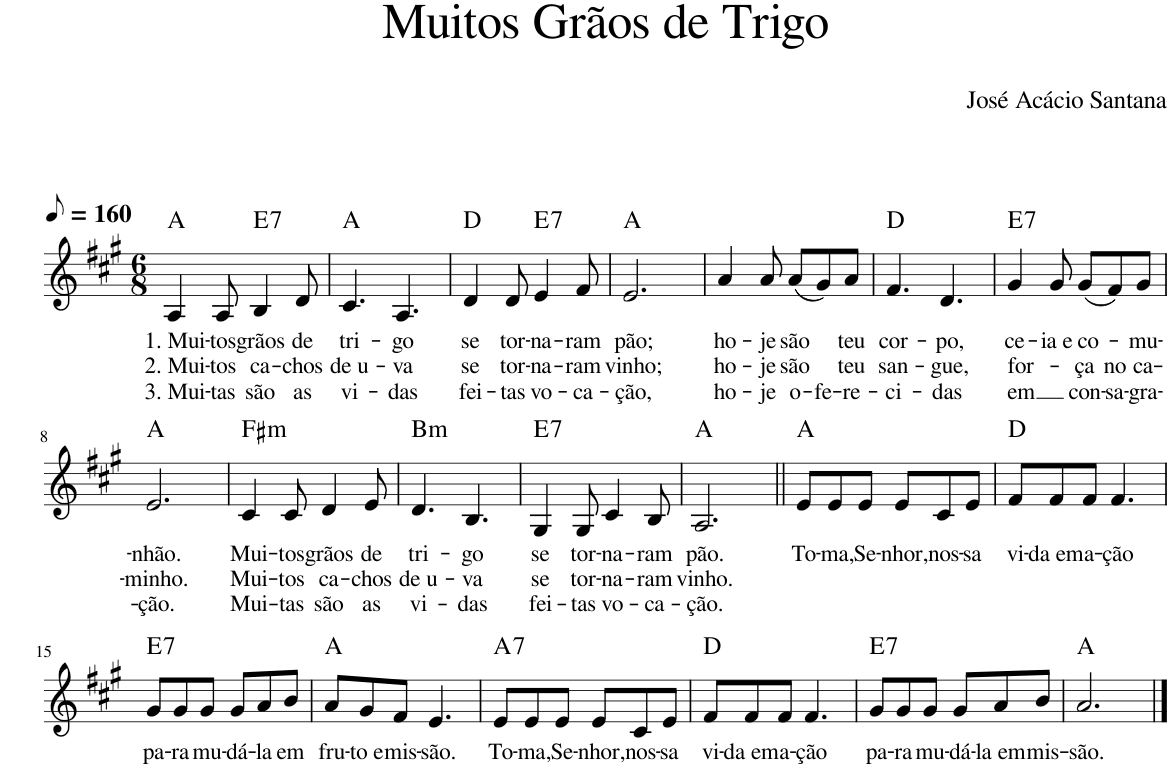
**kern	**text	**text	**text	**harte
*part1	*part1	*part1	*part1	*part1
*staff1	*staff1	*staff1	*staff1	*
*I"Voz	*	*	*	*
*I'Vo.	*	*	*	*
*clefG2	*	*	*	*
*k[f#c#g#]	*	*	*	*
*M6/8	*	*	*	*
*MM80	*	*	*	*
=1	=1	=1	=1	=1
!	!LO:LY:b	!LO:LY:b	!LO:LY:b	!
4A/	1. Mui-	2. Mui-	3. Mui-	A:maj
!	!LO:LY:b	!LO:LY:b	!LO:LY:b	!
8A/	-tos	-tos	-tas	.
!	!LO:LY:b	!LO:LY:b	!LO:LY:b	!LO:H:kt=7
4B/	grãos	ca-	são	E:7
!	!LO:LY:b	!LO:LY:b	!LO:LY:b	!
8d/	de	-chos	as	.
=2	=2	=2	=2	=2
!	!LO:LY:b	!LO:LY:b	!LO:LY:b	!
4.c#/	tri-	de u-	vi-	A:maj
!	!LO:LY:b	!LO:LY:b	!LO:LY:b	!
4.A/	-go	-va	-das	.
=3	=3	=3	=3	=3
!	!LO:LY:b	!LO:LY:b	!LO:LY:b	!
4d/	se	se	fei-	D:maj
!	!LO:LY:b	!LO:LY:b	!LO:LY:b	!
8d/	tor-	tor-	-tas	.
!	!LO:LY:b	!LO:LY:b	!LO:LY:b	!LO:H:kt=7
4e/	-na-	-na-	vo-	E:7
!	!LO:LY:b	!LO:LY:b	!LO:LY:b	!
8f#/	-ram	-ram	-ca-	.
=4	=4	=4	=4	=4
!	!LO:LY:b	!LO:LY:b	!LO:LY:b	!
2.e/	pão;	vinho;	-ção,	A:maj
=5	=5	=5	=5	=5
!	!LO:LY:b	!LO:LY:b	!LO:LY:b	!
4a/	ho-	ho-	ho-	.
!	!LO:LY:b	!LO:LY:b	!LO:LY:b	!
8a/	-je	-je	-je	.
!	!LO:LY:b	!LO:LY:b	!LO:LY:b	!
(8a/L	são	são	o-	.
!	!	!	!LO:LY:b	!
8g#/)	.	.	-fe-	.
!	!LO:LY:b	!LO:LY:b	!LO:LY:b	!
8a/J	teu	teu	-re-	.
=6	=6	=6	=6	=6
!	!LO:LY:b	!LO:LY:b	!LO:LY:b	!
4.f#/	cor-	san-	-ci-	D:maj
!	!LO:LY:b	!LO:LY:b	!LO:LY:b	!
4.d/	-po,	-gue,	-das	.
=7	=7	=7	=7	=7
!	!LO:LY:b	!LO:LY:b	!LO:LY:b	!LO:H:kt=7
4g#/	ce-	for-	em	E:7
!	!LO:LY:b	!	!	!
8g#/	-ia e	.	.	.
!	!LO:LY:b	!LO:LY:b	!LO:LY:b	!
(8g#/L	co-	-ça	con-	.
!	!	!LO:LY:b	!LO:LY:b	!
8f#/)	.	no	-sa-	.
!	!LO:LY:b	!LO:LY:b	!LO:LY:b	!
8g#/J	-mu-	ca-	-gra-	.
!!LO:LB:g=z
=8	=8	=8	=8	=8
!	!LO:LY:b	!LO:LY:b	!LO:LY:b	!
2.e/	-nhão.	-minho.	-ção.	A:maj
=9	=9	=9	=9	=9
!	!LO:LY:b	!LO:LY:b	!LO:LY:b	!LO:H:kt=m
4c#/	Mui-	Mui-	Mui-	F#:min
!	!LO:LY:b	!LO:LY:b	!LO:LY:b	!
8c#/	-tos	-tos	-tas	.
!	!LO:LY:b	!LO:LY:b	!LO:LY:b	!
4d/	grãos	ca-	são	.
!	!LO:LY:b	!LO:LY:b	!LO:LY:b	!
8e/	de	-chos	as	.
=10	=10	=10	=10	=10
!	!LO:LY:b	!LO:LY:b	!LO:LY:b	!LO:H:kt=m
4.d/	tri-	de u-	vi-	B:min
!	!LO:LY:b	!LO:LY:b	!LO:LY:b	!
4.B/	-go	-va	-das	.
=11	=11	=11	=11	=11
!	!LO:LY:b	!LO:LY:b	!LO:LY:b	!LO:H:kt=7
4G#/	se	se	fei-	E:7
!	!LO:LY:b	!LO:LY:b	!LO:LY:b	!
8G#/	tor-	tor-	-tas	.
!	!LO:LY:b	!LO:LY:b	!LO:LY:b	!
4c#/	-na-	-na-	vo-	.
!	!LO:LY:b	!LO:LY:b	!LO:LY:b	!
8B/	-ram	-ram	-ca-	.
=12	=12	=12	=12	=12
!	!LO:LY:b	!LO:LY:b	!LO:LY:b	!
2.A/	pão.	vinho.	-ção.	A:maj
=13||	=13||	=13||	=13||	=13||
!	!LO:LY:b	!	!	!
8e/L	To-	.	.	A:maj
!	!LO:LY:b	!	!	!
8e/	-ma,	.	.	.
!	!LO:LY:b	!	!	!
8e/J	Se-	.	.	.
!	!LO:LY:b	!	!	!
8e/L	-nhor,	.	.	.
!	!LO:LY:b	!	!	!
8c#/	nos-	.	.	.
!	!LO:LY:b	!	!	!
8e/J	-sa	.	.	.
=14	=14	=14	=14	=14
!	!LO:LY:b	!	!	!
8f#/L	vi-	.	.	D:maj
!	!LO:LY:b	!	!	!
8f#/	-da em	.	.	.
!	!LO:LY:b	!	!	!
8f#/J	a-	.	.	.
!	!LO:LY:b	!	!	!
4.f#/	-ção	.	.	.
!!LO:LB:g=z
=15	=15	=15	=15	=15
!	!LO:LY:b	!	!	!LO:H:kt=7
8g#/L	pa-	.	.	E:7
!	!LO:LY:b	!	!	!
8g#/	-ra	.	.	.
!	!LO:LY:b	!	!	!
8g#/J	mu-	.	.	.
!	!LO:LY:b	!	!	!
8g#/L	-dá-	.	.	.
!	!LO:LY:b	!	!	!
8a/	-la	.	.	.
!	!LO:LY:b	!	!	!
8b/J	em	.	.	.
=16	=16	=16	=16	=16
!	!LO:LY:b	!	!	!
8a/L	fru-	.	.	A:maj
!	!LO:LY:b	!	!	!
8g#/	-to e	.	.	.
!	!LO:LY:b	!	!	!
8f#/J	mis-	.	.	.
!	!LO:LY:b	!	!	!
4.e/	-são.	.	.	.
=17	=17	=17	=17	=17
!	!LO:LY:b	!	!	!LO:H:kt=7
8e/L	To-	.	.	A:7
!	!LO:LY:b	!	!	!
8e/	-ma,	.	.	.
!	!LO:LY:b	!	!	!
8e/J	Se-	.	.	.
!	!LO:LY:b	!	!	!
8e/L	-nhor,	.	.	.
!	!LO:LY:b	!	!	!
8c#/	nos-	.	.	.
!	!LO:LY:b	!	!	!
8e/J	-sa	.	.	.
=18	=18	=18	=18	=18
!	!LO:LY:b	!	!	!
8f#/L	vi-	.	.	D:maj
!	!LO:LY:b	!	!	!
8f#/	-da em	.	.	.
!	!LO:LY:b	!	!	!
8f#/J	a-	.	.	.
!	!LO:LY:b	!	!	!
4.f#/	-ção	.	.	.
=19	=19	=19	=19	=19
!	!LO:LY:b	!	!	!LO:H:kt=7
8g#/L	pa-	.	.	E:7
!	!LO:LY:b	!	!	!
8g#/	-ra	.	.	.
!	!LO:LY:b	!	!	!
8g#/J	mu-	.	.	.
!	!LO:LY:b	!	!	!
8g#/L	-dá-	.	.	.
!	!LO:LY:b	!	!	!
8a/	-la em	.	.	.
!	!LO:LY:b	!	!	!
8b/J	mis-	.	.	.
=20	=20	=20	=20	=20
!	!LO:LY:b	!	!	!
2.a/	-são.	.	.	A:maj
==	==	==	==	==
*-	*-	*-	*-	*-
